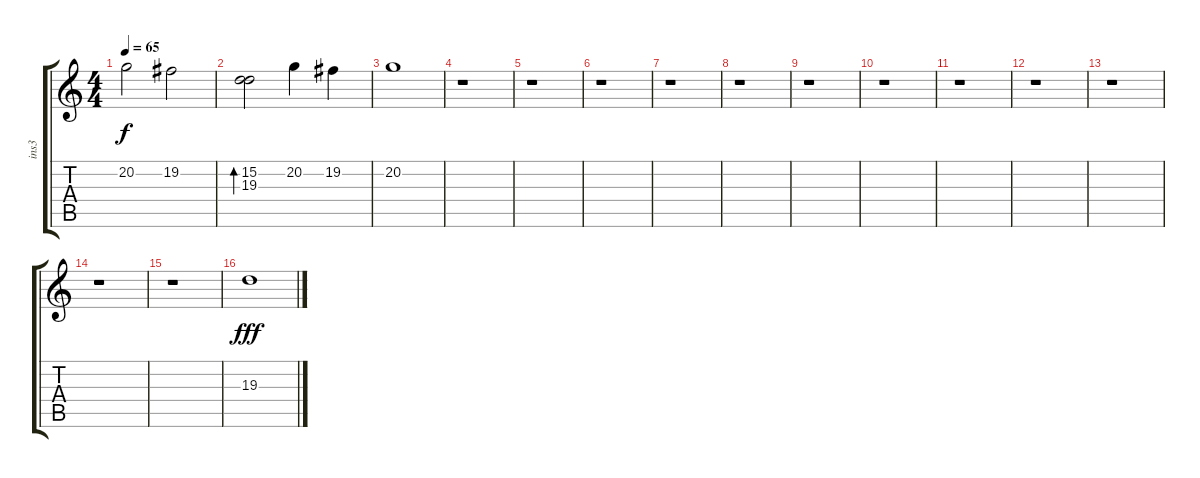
\track ("ins3" "ins3") {instrument musicbox}
\staff {score tabs}
\tuning (E4 B3 G3 D3 A2 E2) {hide}
\ts (4 4)
\tempo 65
\clef g2
\ks c
20.2.2{dy f} 19.2.2 |
(15.2 19.3).2{bd 120} 20.2.4 19.2.4 |
20.2.1 |
r.1 |
r.1 |
r.1 |
r.1 |
r.1 |
r.1 |
r.1 |
r.1 |
r.1 |
r.1 |
r.1 |
r.1 |
19.3.1{dy fff}
